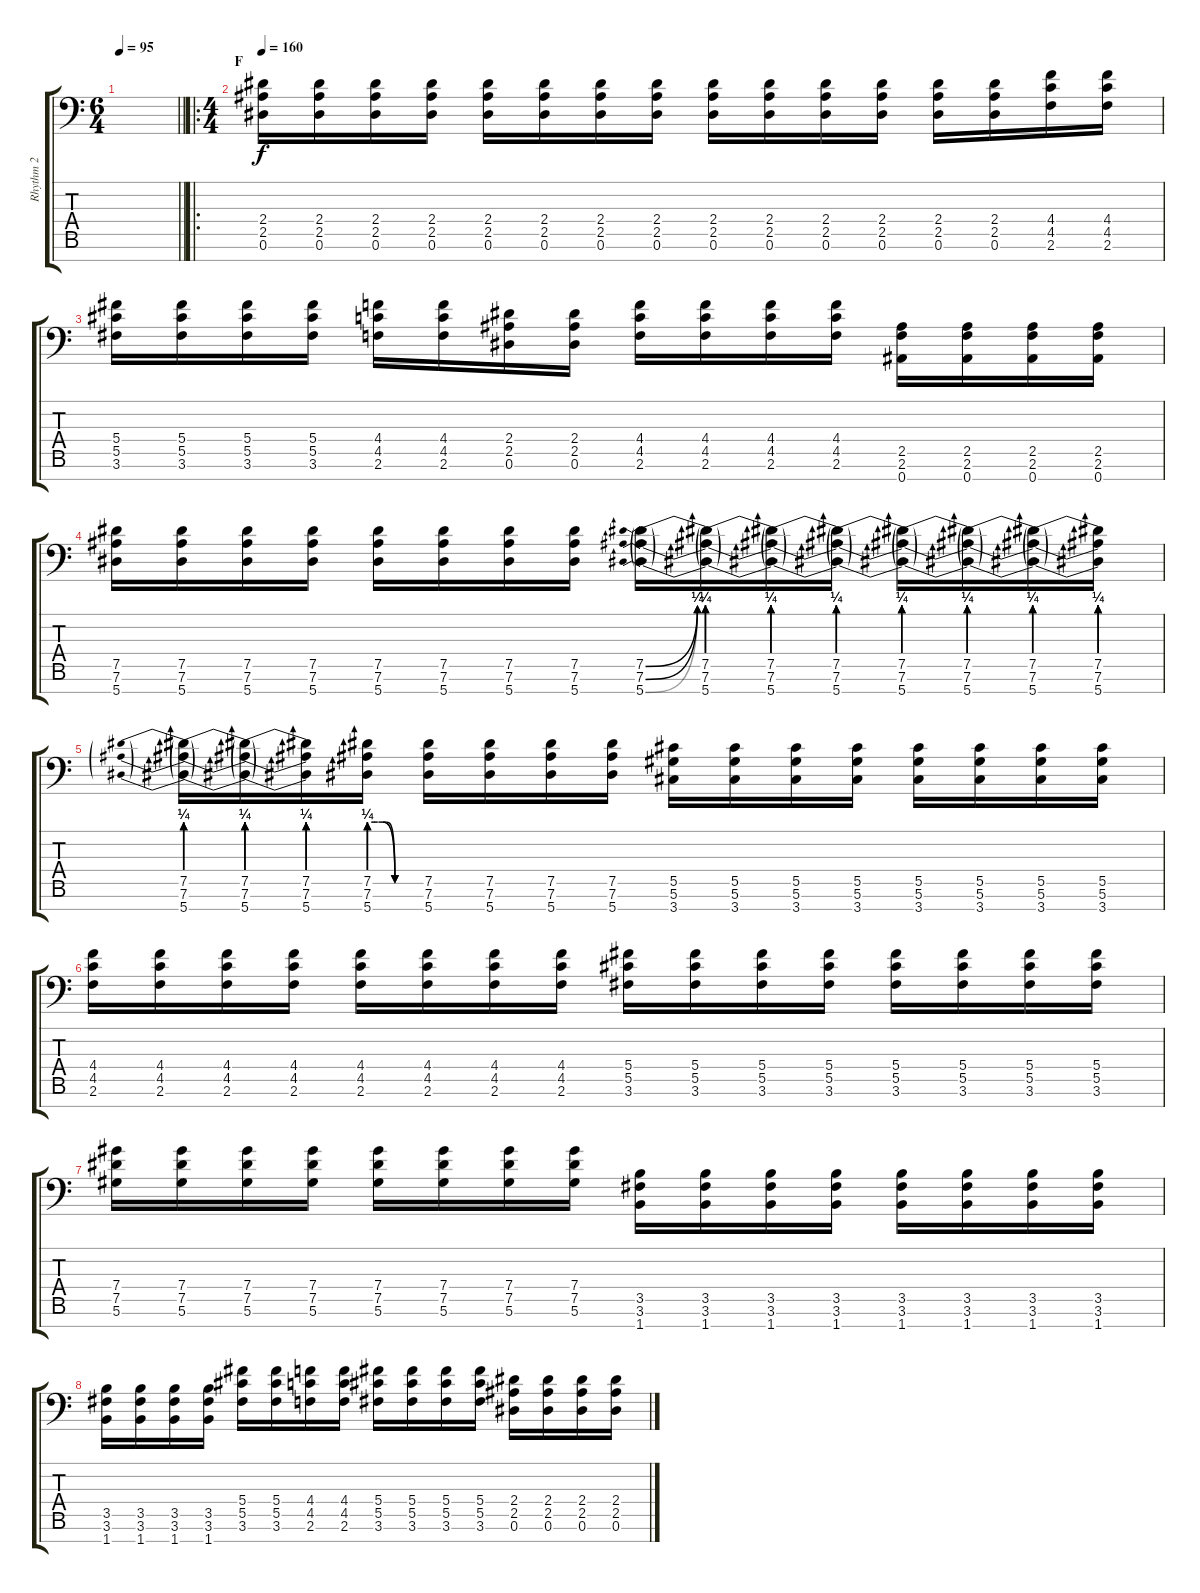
\track ("Rhythm 2" "Rhythm 2") {instrument overdrivenguitar}
\staff {score tabs}
\tuning (Eb4 Bb3 Gb3 Db3 Ab2 Eb2 Bb1) {hide}
\ts (6 4)
\tempo 95
\clef f4
\barLineRight lightlight
\ks c
|
\ro
\ts (4 4)
\section ("" "F")
\tempo 160
(2.4 2.5 0.6).16 (2.4 2.5 0.6).16 (2.4 2.5 0.6).16 (2.4 2.5 0.6).16 (2.4 2.5 0.6).16 (2.4 2.5 0.6).16 (2.4 2.5 0.6).16 (2.4 2.5 0.6).16 (2.4 2.5 0.6).16 (2.4 2.5 0.6).16 (2.4 2.5 0.6).16 (2.4 2.5 0.6).16 (2.4 2.5 0.6).16 (2.4 2.5 0.6).16 (4.4 4.5 2.6).16 (4.4 4.5 2.6).16 |
(5.4 5.5 3.6).16 (5.4 5.5 3.6).16 (5.4 5.5 3.6).16 (5.4 5.5 3.6).16 (4.4 4.5 2.6).16 (4.4 4.5 2.6).16 (2.4 2.5 0.6).16 (2.4 2.5 0.6).16 (4.4 4.5 2.6).16 (4.4 4.5 2.6).16 (4.4 4.5 2.6).16 (4.4 4.5 2.6).16 (2.5 2.6 0.7).16 (2.5 2.6 0.7).16 (2.5 2.6 0.7).16 (2.5 2.6 0.7).16 |
(7.5 7.6 5.7).16 (7.5 7.6 5.7).16 (7.5 7.6 5.7).16 (7.5 7.6 5.7).16 (7.5 7.6 5.7).16 (7.5 7.6 5.7).16 (7.5 7.6 5.7).16 (7.5 7.6 5.7).16 (7.5{be (bend 0 0 60 1)} 7.6{be (bend 0 0 60 1)} 5.7{be (bend 0 0 60 1)}).16 (7.5{be (prebend 0 1 60 1)} 7.6{be (prebend 0 1 60 1)} 5.7{be (prebend 0 1 60 1)}).16 (7.5{be (prebend 0 1 60 1)} 7.6{be (prebend 0 1 60 1)} 5.7{be (prebend 0 1 60 1)}).16 (7.5{be (prebend 0 1 60 1)} 7.6{be (prebend 0 1 60 1)} 5.7{be (prebend 0 1 60 1)}).16 (7.5{be (prebend 0 1 60 1)} 7.6{be (prebend 0 1 60 1)} 5.7{be (prebend 0 1 60 1)}).16 (7.5{be (prebend 0 1 60 1)} 7.6{be (prebend 0 1 60 1)} 5.7{be (prebend 0 1 60 1)}).16 (7.5{be (prebend 0 1 60 1)} 7.6{be (prebend 0 1 60 1)} 5.7{be (prebend 0 1 60 1)}).16 (7.5{be (prebend 0 1 60 1)} 7.6{be (prebend 0 1 60 1)} 5.7{be (prebend 0 1 60 1)}).16 |
(7.5{be (prebend 0 1 60 1)} 7.6{be (prebend 0 1 60 1)} 5.7{be (prebend 0 1 60 1)}).16 (7.5{be (prebend 0 1 60 1)} 7.6{be (prebend 0 1 60 1)} 5.7{be (prebend 0 1 60 1)}).16 (7.5{be (prebend 0 1 60 1)} 7.6{be (prebend 0 1 60 1)} 5.7{be (prebend 0 1 60 1)}).16 (7.5{be (custom 0 1 10 1 20 1 30 0 60 0)} 7.6{be (custom 0 1 15 1 30 0 60 0)} 5.7{be (custom 0 1 15 1 30 0 60 0)}).16 (7.5 7.6 5.7).16 (7.5 7.6 5.7).16 (7.5 7.6 5.7).16 (7.5 7.6 5.7).16 (5.5 5.6 3.7).16 (5.5 5.6 3.7).16 (5.5 5.6 3.7).16 (5.5 5.6 3.7).16 (5.5 5.6 3.7).16 (5.5 5.6 3.7).16 (5.5 5.6 3.7).16 (5.5 5.6 3.7).16 |
(4.4 4.5 2.6).16 (4.4 4.5 2.6).16 (4.4 4.5 2.6).16 (4.4 4.5 2.6).16 (4.4 4.5 2.6).16 (4.4 4.5 2.6).16 (4.4 4.5 2.6).16 (4.4 4.5 2.6).16 (5.4 5.5 3.6).16 (5.4 5.5 3.6).16 (5.4 5.5 3.6).16 (5.4 5.5 3.6).16 (5.4 5.5 3.6).16 (5.4 5.5 3.6).16 (5.4 5.5 3.6).16 (5.4 5.5 3.6).16 |
(7.4 7.5 5.6).16 (7.4 7.5 5.6).16 (7.4 7.5 5.6).16 (7.4 7.5 5.6).16 (7.4 7.5 5.6).16 (7.4 7.5 5.6).16 (7.4 7.5 5.6).16 (7.4 7.5 5.6).16 (3.5 3.6 1.7).16 (3.5 3.6 1.7).16 (3.5 3.6 1.7).16 (3.5 3.6 1.7).16 (3.5 3.6 1.7).16 (3.5 3.6 1.7).16 (3.5 3.6 1.7).16 (3.5 3.6 1.7).16 |
(3.5 3.6 1.7).16 (3.5 3.6 1.7).16 (3.5 3.6 1.7).16 (3.5 3.6 1.7).16 (5.4 5.5 3.6).16 (5.4 5.5 3.6).16 (4.4 4.5 2.6).16 (4.4 4.5 2.6).16 (5.4 5.5 3.6).16 (5.4 5.5 3.6).16 (5.4 5.5 3.6).16 (5.4 5.5 3.6).16 (2.4 2.5 0.6).16 (2.4 2.5 0.6).16 (2.4 2.5 0.6).16 (2.4 2.5 0.6).16
